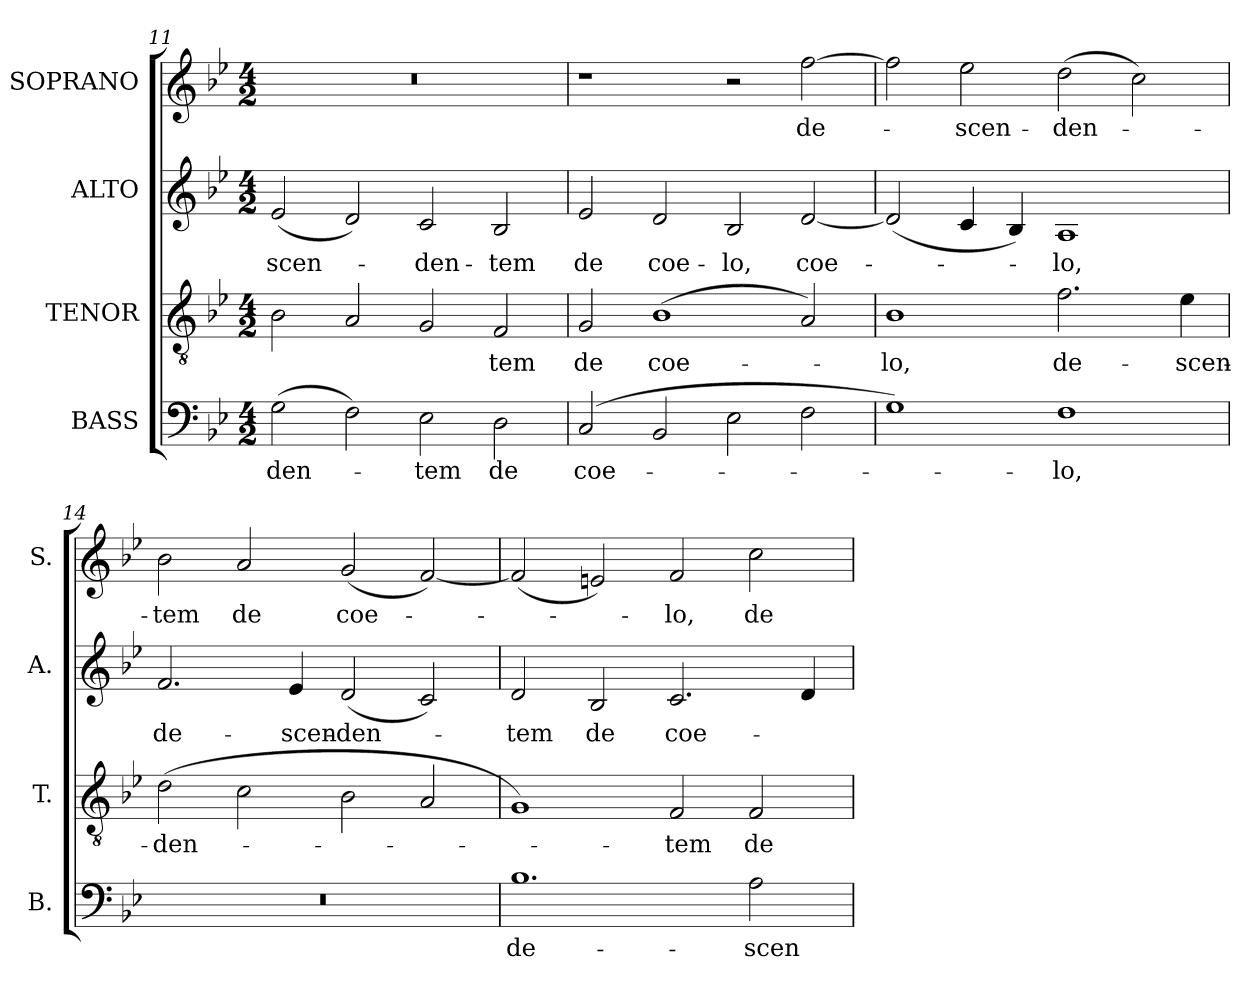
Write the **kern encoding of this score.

**kern	**text	**kern	**text	**kern	**text	**kern	**text
*part4	*part4	*part3	*part3	*part2	*part2	*part1	*part1
*staff4	*staff4	*staff3	*staff3	*staff2	*staff2	*staff1	*staff1
*I"BASS	*	*I"TENOR	*	*I"ALTO	*	*I"SOPRANO	*
*I'B.	*	*I'T.	*	*I'A.	*	*I'S.	*
*clefF4	*	*clefGv2	*	*clefG2	*	*clefG2	*
*	*	*ITrd7c12	*	*	*	*	*
*k[b-e-]	*	*k[b-e-]	*	*k[b-e-]	*	*k[b-e-]	*
*B-:	*	*B-:	*	*B-:	*	*B-:	*
*M4/2	*	*M4/2	*	*M4/2	*	*M4/2	*
=11	=11	=11	=11	=11	=11	=11	=11
!	!LO:LY:b:color=#000000	!	!	!	!	!	!
!	!	!	!	!	!LO:LY:b:color=#000000	!LO:N:vis=1	!
(2Gi\	-den-	2BB-i\	.	(2e-i/	-scen-	0r	.
2Fi\)	.	2AAi/	.	2di/)	.	.	.
!	!LO:LY:b:color=#000000	!	!	!	!	!	!
!	!	!	!	!	!LO:LY:b:color=#000000	!	!
2E-i\	-tem	2GGi/	.	2ci/	-den-	.	.
!	!LO:LY:b:color=#000000	!	!	!	!	!	!
!	!	!	!LO:LY:b:color=#000000	!	!	!	!
!	!	!	!	!	!LO:LY:b:color=#000000	!	!
2Di\	de	2FFi/	-tem	2B-i/	-tem	.	.
=12	=12	=12	=12	=12	=12	=12	=12
!	!LO:LY:b:color=#000000	!	!	!	!	!	!
!	!	!	!LO:LY:b:color=#000000	!	!	!	!
!	!	!	!	!	!LO:LY:b:color=#000000	!	!
(2Ci/	coe-	2GGi/	de	2e-i/	de	1r	.
!	!	!	!LO:LY:b:color=#000000	!	!	!	!
!	!	!	!	!	!LO:LY:b:color=#000000	!	!
2BB-i/	.	(1BB-i	coe-	2di/	coe-	.	.
!	!	!	!	!	!LO:LY:b:color=#000000	!	!
2E-i\	.	.	.	2B-i/	-lo,	2r	.
!	!	!	!	!	!LO:LY:b:color=#000000	!	!
!	!	!	!	!	!	!	!LO:LY:b:color=#000000
2Fi\	.	2AAi/)	.	[2di/	coe-	[2ffi\	de-
=13	=13	=13	=13	=13	=13	=13	=13
!	!	!	!LO:LY:b:color=#000000	!	!	!	!
1Gi)	.	1BB-i	-lo,	(2di/]	.	2ffi\]	.
!	!	!	!	!	!	!	!LO:LY:b:color=#000000
.	.	.	.	4ci/	.	2ee-i\	-scen-
.	.	.	.	4B-i/)	.	.	.
!	!LO:LY:b:color=#000000	!	!	!	!	!	!
!	!	!	!LO:LY:b:color=#000000	!	!	!	!
!	!	!	!	!	!LO:LY:b:color=#000000	!	!
!	!	!	!	!	!	!	!LO:LY:b:color=#000000
1Fi	-lo,	2.Fi\	de-	1Ai	-lo,	(2ddi\	-den-
.	.	.	.	.	.	2cci\)	.
!	!	!	!LO:LY:b:color=#000000	!	!	!	!
.	.	4E-i\	-scen-	.	.	.	.
!!LO:LB:g=z
=14	=14	=14	=14	=14	=14	=14	=14
!LO:N:vis=1	!	!	!	!	!	!	!
!	!	!	!LO:LY:b:color=#000000	!	!	!	!
!	!	!	!	!	!LO:LY:b:color=#000000	!	!
!	!	!	!	!	!	!	!LO:LY:b:color=#000000
0r	.	(2Di\	-den-	2.fi/	de-	2b-i\	-tem
!	!	!	!	!	!	!	!LO:LY:b:color=#000000
.	.	2Ci\	.	.	.	2ai/	de
!	!	!	!	!	!LO:LY:b:color=#000000	!	!
.	.	.	.	4e-i/	-scen-	.	.
!	!	!	!	!	!LO:LY:b:color=#000000	!	!
!	!	!	!	!	!	!	!LO:LY:b:color=#000000
.	.	2BB-i\	.	(2di/	-den-	(2gi/	coe-
.	.	2AAi/	.	2ci/)	.	[2fi/)	.
=15	=15	=15	=15	=15	=15	=15	=15
!	!LO:LY:b:color=#000000	!	!	!	!	!	!
!	!	!	!	!	!LO:LY:b:color=#000000	!	!
1.B-i	de-	1GGi)	.	2di/	-tem	(2fi/]	.
!	!	!	!	!	!LO:LY:b:color=#000000	!	!
.	.	.	.	2B-i/	de	2eni/)	.
!	!	!	!LO:LY:b:color=#000000	!	!	!	!
!	!	!	!	!	!LO:LY:b:color=#000000	!	!
!	!	!	!	!	!	!	!LO:LY:b:color=#000000
.	.	2FFi/	-tem	2.ci/	coe-	2fi/	-lo,
!	!LO:LY:b:color=#000000	!	!	!	!	!	!
!	!	!	!LO:LY:b:color=#000000	!	!	!	!
!	!	!	!	!	!	!	!LO:LY:b:color=#000000
2Ai\	-scen-	2FFi/	de	.	.	2cci\	de
.	.	.	.	4di/	.	.	.
=	=	=	=	=	=	=	=
*-	*-	*-	*-	*-	*-	*-	*-
